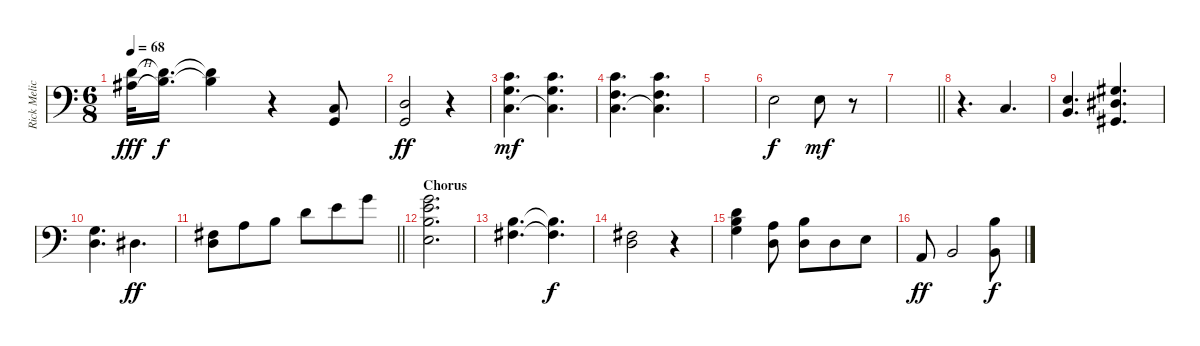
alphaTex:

\track ("Rick Melick left Hand" "Rick Melic") {instrument brightacousticpiano}
\staff {score}
\tuning (Bb3 Gb3 Db3 Ab2 Eb2 Bb1 F1) {hide}
\ts (6 8)
\tempo 68
\clef f4
\ks c
(4.1 4.2{h}).32{dy fff} (4.1{t} 5.2).16{d dy f} (4.1{t} 5.2{t}).4 r.4 (4.4 4.5).8 |
(6.4 4.5).2{dy ff} r.4 |
(11.3 11.4 9.5).4{d dy mf} (11.3 11.4 9.5{t}).4{d} |
(11.3 9.4 9.5).4{d} (11.3 9.4 9.5{t}).4{d} |
|
8.4.2{dy f} 8.4.8{dy mf} r.8 |
\barLineRight lightlight
|
r.4{d} 9.5.4{d} |
(8.4 8.5).4{d} (7.3 7.4 5.5).4{d} |
(11.4 11.5).4{d} 7.4.4{d dy ff} |
\barLineRight lightlight
(5.3 6.4).8 13.4.8 15.4.8 13.3.8 15.3.8 13.2.8 |
\section ("" "Chorus")
(9.1 10.2 10.3 8.4).2{d} |
(10.3 10.4).4{d} (10.3{t} 10.4{t}).4{d dy f} |
(0.2 1.3).2 r.4 |
(8.2 10.3 11.4).4 (13.4 11.5).8 (15.4 11.5).8 11.5.8 8.4.8 |
6.5.8{dy ff} 8.5.2 (10.3 8.5).8{dy f}
